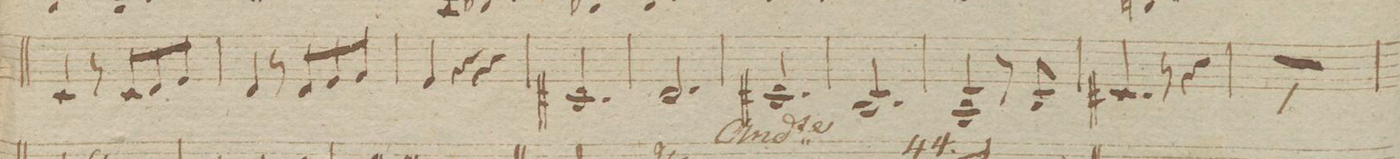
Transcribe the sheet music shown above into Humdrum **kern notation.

**kern	**dynam
*I"in G.	*
*clefG2	*
*k[f#]	*
*M3/4	*
4G/	.
8r	.
8G/L	.
8A/	.
8B/J	.
=76	=76
4A/	.
8r	.
8A/L	.
8B/	.
8c/J	.
=77	=77
4B/	.
4r	.
4r	.
=78	=78
2.G#X/	.
=79	=79
2.A/	.
=80	=80
2.G#X/	.
=81	=81
2.F#/	.
=82	=82
2E/	.
8r	.
8F#/	.
=83	=83
4.G#X/	.
8r	.
4r	.
=84	=84
2.r	.
=85	=85
*-	*-
